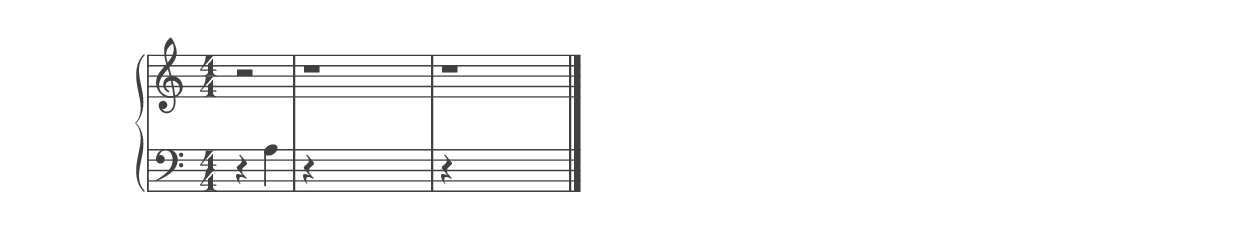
%% ----------------------------------------------------------------------------
%% Generated on: 2019 January 05
%% Note Name: A3
%% Octave: 3
%% Clef: bass
%% Filename: 068-37-3-bass-A3
%% ----------------------------------------------------------------------------

\version "2.19.82"

\include "../piano_note_colors.ly"

\header {
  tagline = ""
}

upper = {
  \clef treble
  \numericTimeSignature
  % treble note
  r2
  % treble octave (hidden)
  r1
  % treble octave (hidden) repeat
  \unHideNotes
  r1
  \bar "|."
}

lower = {
  \clef bass
  \numericTimeSignature
  % bass note in color
  r4 a4
  % bass octave (hidden)
  r4 \hideNotes a,4 a4 a'4
  % bass octave (hidden) repeat
  \unHideNotes
  r4 \hideNotes a,4 a4 a'4
}

\score {
  \new PianoStaff <<
    \context Score
    \applyContext #(override-color-for-all-grobs default-black)
    \time 4/4
    \partial 2
    \new Staff = upper { \upper }
    \new Staff = lower { \lower }
  >>
  \layout { }
  \midi { }
}